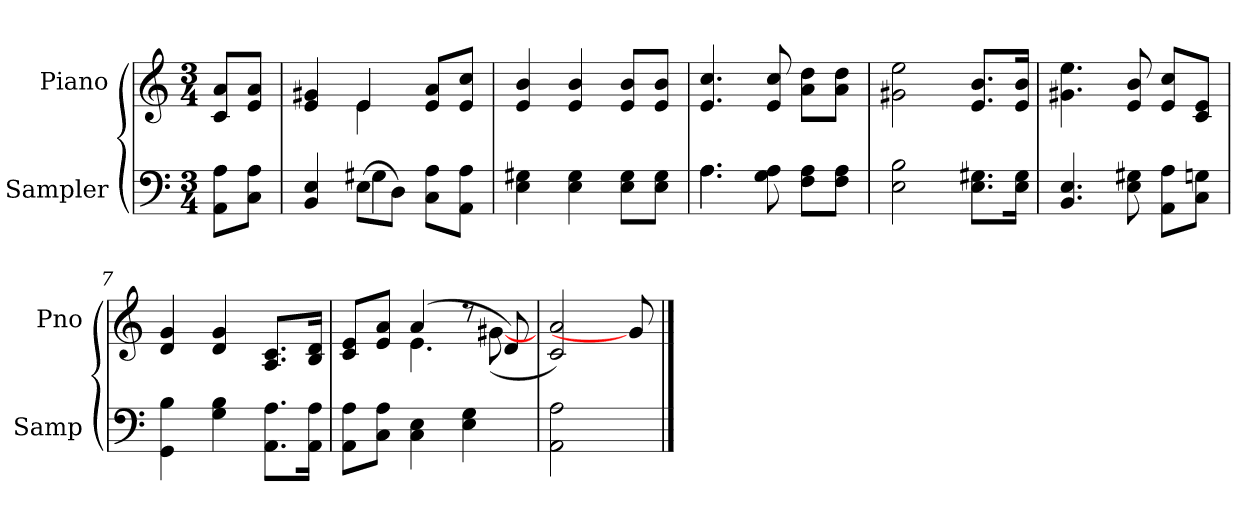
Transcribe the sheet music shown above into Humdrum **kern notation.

**kern	**kern
*part2	*part1
*staff2	*staff1
*I"Sampler	*I"Piano
*I'Samp	*I'Pno
*clefF4	*clefG2
*M3/4	*M3/4
=1	=1
8AA\ 8A\L	8c/ 8a/L
8C\ 8A\J	8e/ 8a/J
=2	=2
*^	*^
4BB 4E	4ryy	4e 4g#X	4ryy
(8E\L	4G#X	4e/	4e
8D\J)	.	.	.
8C\ 8A\L	4ryy	8e/ 8a/L	4ryy
8AA\ 8A\J	.	8e/ 8cc/J	.
*v	*v	*	*
*	*v	*v
=3	=3
4E 4G#X	4e 4b
4E 4G#	4e 4b
8E\ 8G#\L	8e/ 8b/L
8E\ 8G#\J	8e/ 8b/J
=4	=4
*^	*
4.A\	4.A	4.e 4.cc
8G 8A	4.ryy	8e 8cc
8F\ 8A\L	.	8a\ 8dd\L
8F\ 8A\J	.	8a\ 8dd\J
*v	*v	*
=5	=5
2E 2B	2g#X 2ee
8.E\ 8.G#X\L	8.e/ 8.b/L
16E\ 16G#\Jk	16e/ 16b/Jk
=6	=6
4.BB 4.E	4.g#X 4.ee
8E 8G#X	8e 8b
8AA\ 8A\L	8e/ 8cc/L
8C\ 8Gn\J	8c/ 8e/J
=7	=7
4GG 4B	4d 4g
4G 4B	4d 4g
8.AA\ 8.A\L	8.A/ 8.c/L
16AA\ 16A\Jk	16B/ 16d/Jk
=8	=8
*	*^
8AA\ 8A\L	8c/ 8e/L	4ryy
8C\ 8A\J	8e/ 8a/J	.
4C 4E	(4a/	4.e
4E 4G	8r	.
.	8d)	([8g#X
*	*v	*v
=9	=9
2AA 2A	2c 2a)
8ryy	8g#]
==	==
*-	*-
